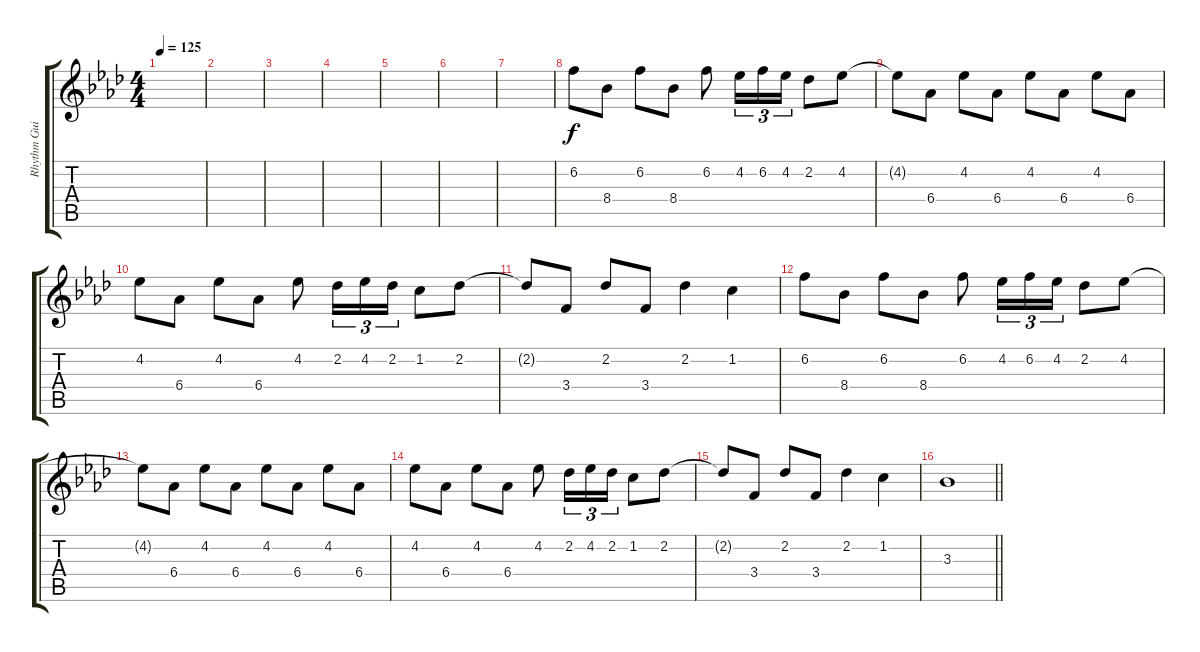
\track ("Rhythm Guitar" "Rhythm Gui") {instrument distortionguitar}
\staff {score tabs}
\tuning (E4 B3 G3 D3 A2 D2) {hide}
\ts (4 4)
\tempo 125
\clef g2
\ks fminor
|
|
|
|
|
|
|
6.2.8 8.4.8 6.2.8 8.4.8 6.2.8 4.2.16{tu (3 2)} 6.2.16{tu (3 2)} 4.2.16{tu (3 2)} 2.2.8 4.2.8 |
4.2{t}.8 6.4.8 4.2.8 6.4.8 4.2.8 6.4.8 4.2.8 6.4.8 |
4.2.8 6.4.8 4.2.8 6.4.8 4.2.8 2.2.16{tu (3 2)} 4.2.16{tu (3 2)} 2.2.16{tu (3 2)} 1.2.8 2.2.8 |
2.2{t}.8 3.4.8 2.2.8 3.4.8 2.2.4 1.2.4 |
6.2.8 8.4.8 6.2.8 8.4.8 6.2.8 4.2.16{tu (3 2)} 6.2.16{tu (3 2)} 4.2.16{tu (3 2)} 2.2.8 4.2.8 |
4.2{t}.8 6.4.8 4.2.8 6.4.8 4.2.8 6.4.8 4.2.8 6.4.8 |
4.2.8 6.4.8 4.2.8 6.4.8 4.2.8 2.2.16{tu (3 2)} 4.2.16{tu (3 2)} 2.2.16{tu (3 2)} 1.2.8 2.2.8 |
2.2{t}.8 3.4.8 2.2.8 3.4.8 2.2.4 1.2.4 |
\barLineRight lightlight
3.3.1{volume 0}
